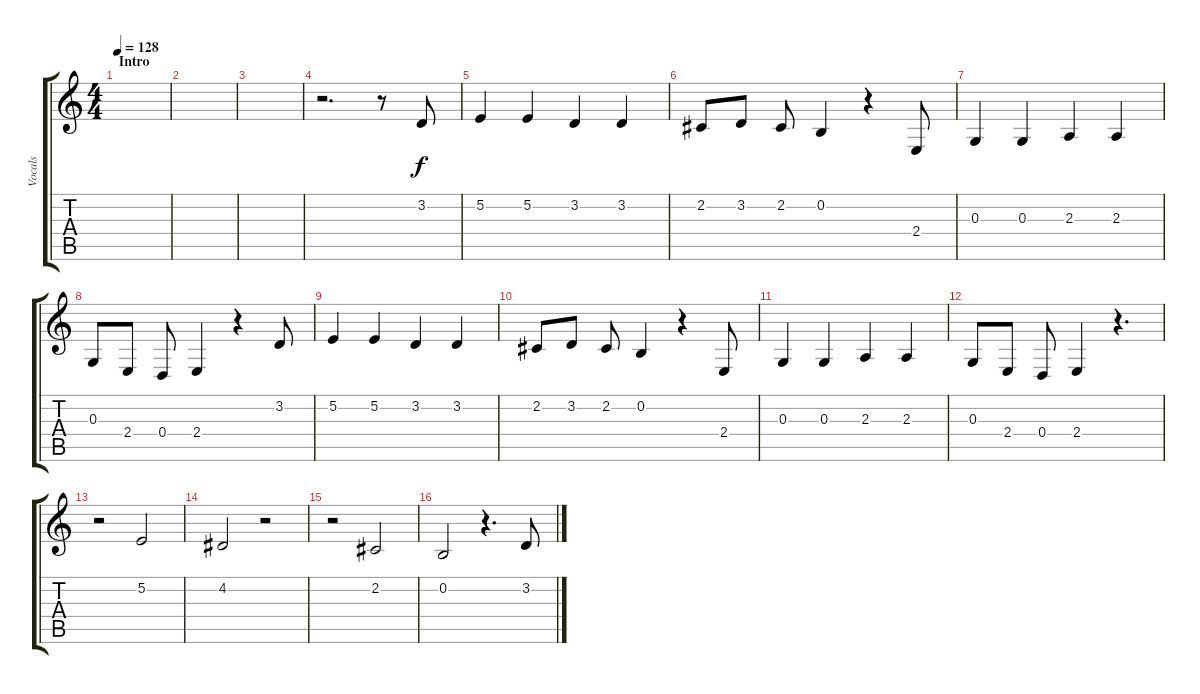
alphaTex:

\track ("Vocals" "Vocals") {instrument choiraahs}
\staff {score tabs}
\tuning (E4 B3 G3 D3 A2 E2) {hide}
\ts (4 4)
\section ("" "Intro")
\tempo 128
\clef g2
\ks c
|
|
|
r.2{d} r.8 3.2.8 |
5.2.4 5.2.4 3.2.4 3.2.4 |
2.2.8 3.2.8 2.2.8 0.2.4 r.4 2.4.8 |
0.3.4 0.3.4 2.3.4 2.3.4 |
0.3.8 2.4.8 0.4.8 2.4.4 r.4 3.2.8 |
5.2.4 5.2.4 3.2.4 3.2.4 |
2.2.8 3.2.8 2.2.8 0.2.4 r.4 2.4.8 |
0.3.4 0.3.4 2.3.4 2.3.4 |
0.3.8 2.4.8 0.4.8 2.4.4 r.4{d} |
r.2 5.2.2 |
4.2.2 r.2 |
r.2 2.2.2 |
0.2.2 r.4{d} 3.2.8
